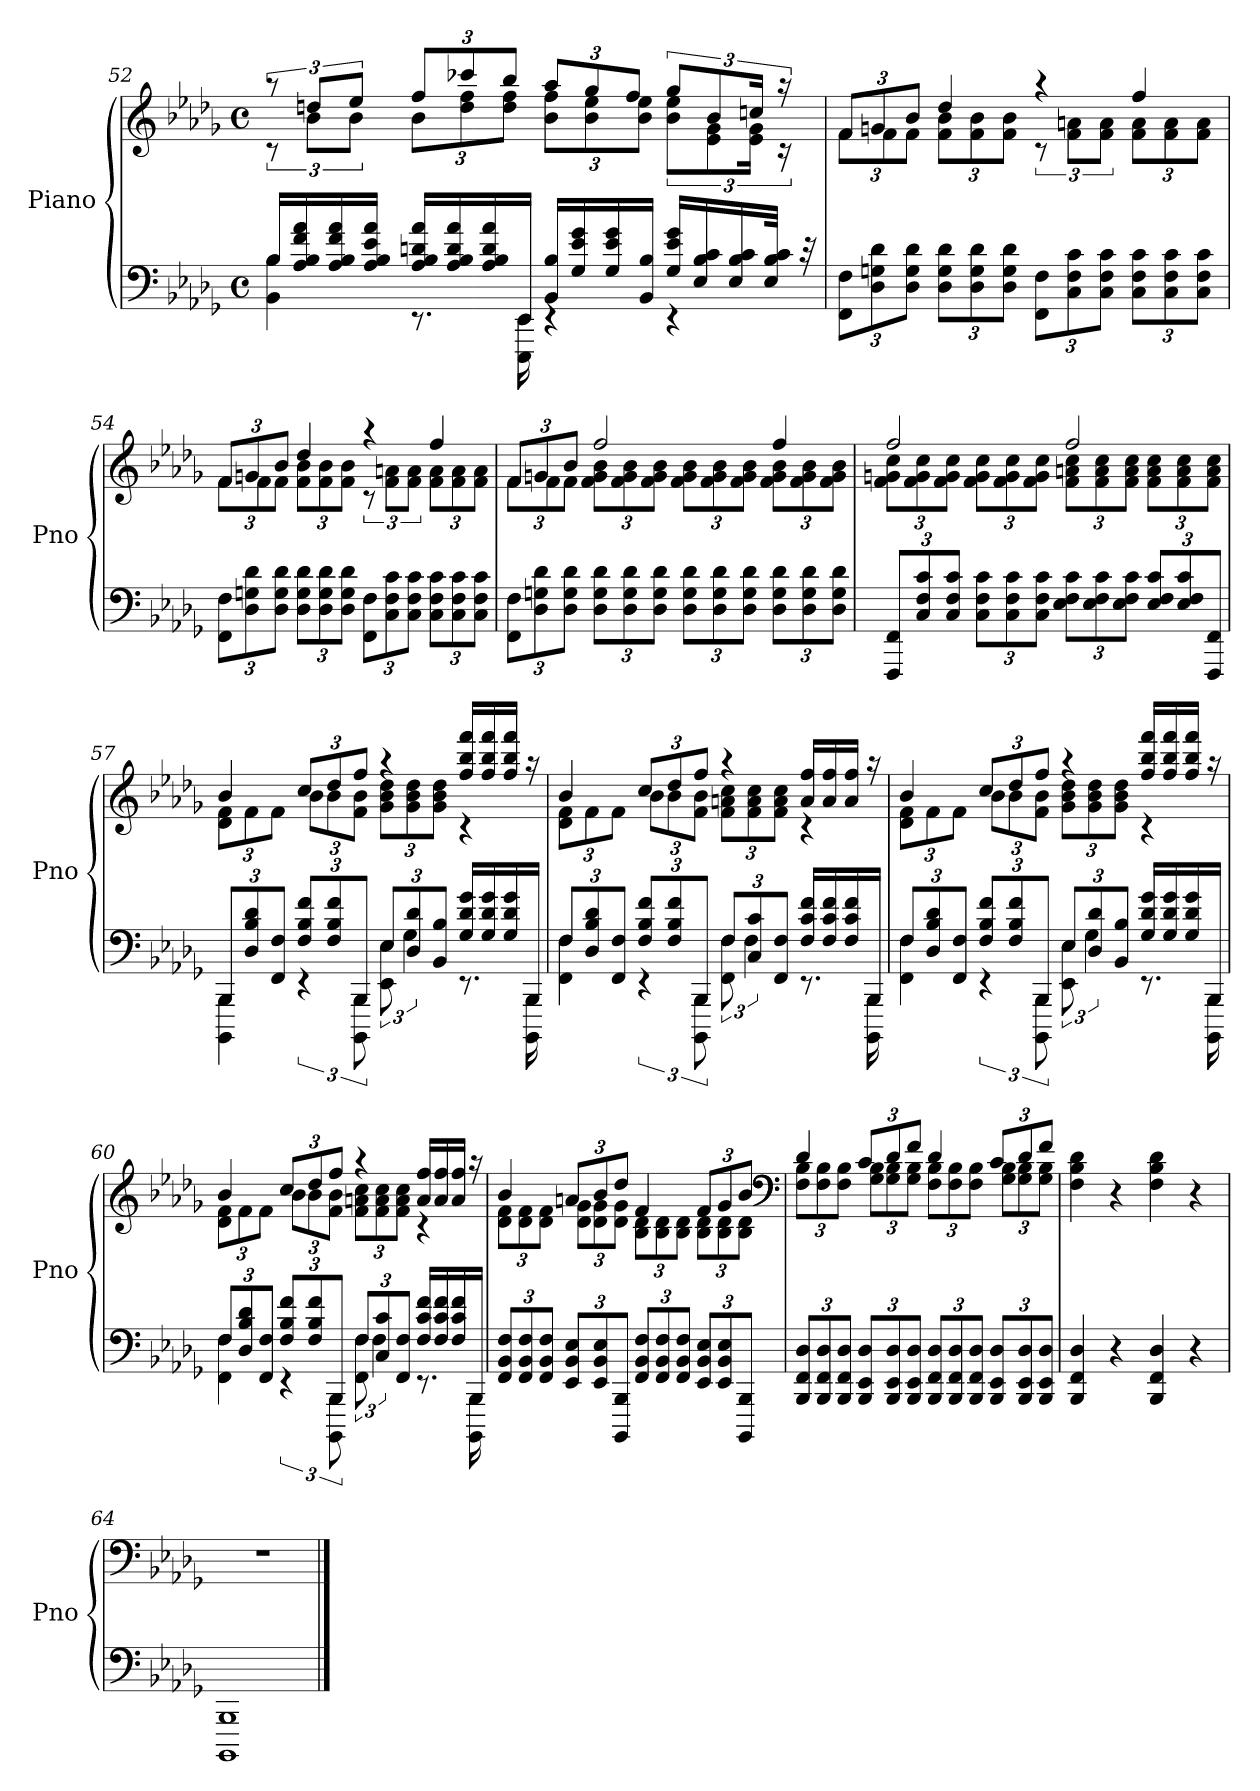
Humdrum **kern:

**kern	**kern
*part1	*part1
*staff2	*staff1
*I"Piano	*
*I'Pno	*
*clefF4	*clefG2
*k[b-e-a-d-g-]	*k[b-e-a-d-g-]
*M4/4	*M4/4
*met(c)	*met(c)
=52	=52
*^	*^
16B-LL	4BB- 4B-	12raa	12rc
16A- 16B- 16f 16a-	.	.	.
.	.	12ddnL	12b-L
16A- 16B- 16f 16a-	.	.	.
.	.	12ee-J	12b-J
16A- 16B- 16e- 16a-JJ	.	.	.
16A- 16B- 16dn 16a-LL	8.rEE	12ffL	12b-L
16A- 16B- 16d 16a-	.	.	.
.	.	12ccc-X	12dd 12ff
16A- 16B- 16d 16a-	.	.	.
.	.	12bb-J	12dd 12ffJ
16EE-JJ	16EEE- 16EE-	.	.
16BB- 16B-LL	4rEE	12aa-L	12b- 12ffL
16G- 16e- 16g-	.	.	.
.	.	12gg-	12b- 12ee-
16G- 16e- 16g-	.	.	.
.	.	12ffJ	12b- 12ee-J
16BB- 16B-JJ	.	.	.
16G- 16e- 16g-LL	4rEE	12gg-L	12b- 12ee-L
16E- 16B- 16c	.	.	.
.	.	12b-	12e- 12g-
16E- 16B- 16c	.	.	.
.	.	24ccnJk	24e- 24g-Jk
32E- 32B- 32cJJk	.	.	.
.	.	24raa	24rc
32rc	.	.	.
*v	*v	*	*
=53	=53	=53
12FF 12FL	12fL	12fL
12D- 12Gn 12d-	12gn	12f
12D- 12G 12d-J	12b-J	12fJ
12D- 12G 12d-L	4dd-	12f 12b-L
12D- 12G 12d-	.	12f 12b-
12D- 12G 12d-J	.	12f 12b-J
12FF 12FL	4raa	12rc
12C 12F 12c	.	12f 12anL
12C 12F 12cJ	.	12f 12aJ
12C 12F 12cL	4ff	12f 12aL
12C 12F 12c	.	12f 12a
12C 12F 12cJ	.	12f 12aJ
=54	=54	=54
12FF 12FL	12fL	12fL
12D- 12Gn 12d-	12gn	12f
12D- 12G 12d-J	12b-J	12fJ
12D- 12G 12d-L	4dd-	12f 12b-L
12D- 12G 12d-	.	12f 12b-
12D- 12G 12d-J	.	12f 12b-J
12FF 12FL	4raa	12rc
12C 12F 12c	.	12f 12anL
12C 12F 12cJ	.	12f 12aJ
12C 12F 12cL	4ff	12f 12aL
12C 12F 12c	.	12f 12a
12C 12F 12cJ	.	12f 12aJ
=55	=55	=55
12FF 12FL	12fL	12fL
12D- 12Gn 12d-	12gn	12f
12D- 12G 12d-J	12b-J	12fJ
12D- 12G 12d-L	2ff	12f 12g 12b-L
12D- 12G 12d-	.	12f 12g 12b-
12D- 12G 12d-J	.	12f 12g 12b-J
12D- 12G 12d-L	.	12f 12g 12b-L
12D- 12G 12d-	.	12f 12g 12b-
12D- 12G 12d-J	.	12f 12g 12b-J
12D- 12G 12d-L	4ff	12f 12g 12b-L
12D- 12G 12d-	.	12f 12g 12b-
12D- 12G 12d-J	.	12f 12g 12b-J
=56	=56	=56
12FFF 12FFL	2ff	12f 12gn 12ccL
12C 12F 12c	.	12f 12g 12cc
12C 12F 12cJ	.	12f 12g 12ccJ
12C 12F 12cL	.	12f 12g 12ccL
12C 12F 12c	.	12f 12g 12cc
12C 12F 12cJ	.	12f 12g 12ccJ
12E- 12F 12cL	2ff	12f 12an 12ccL
12E- 12F 12c	.	12f 12a 12cc
12E- 12F 12cJ	.	12f 12a 12ccJ
12E- 12F 12cL	.	12f 12a 12ccL
12E- 12F 12c	.	12f 12a 12cc
12FFF 12FFJ	.	12f 12a 12ccJ
=57	=57	=57
*^	*	*
12BBB-L	4BBBB- 4BBB-	4b-	12d- 12fL
12D- 12B- 12d-	.	.	12f
12FF 12FJ	.	.	12fJ
12F 12B- 12fL	6rEE	12ccL	12b-L
12F 12B- 12f	.	12dd-	12b-
12BBB-J	12BBBB- 12BBB-	12ffJ	12f 12b-J
12E-L	12EE- 12E-	4raa	12g- 12b- 12dd-L
12D- 12d-	6G-	.	12g- 12b- 12dd-
12BB- 12B-J	.	.	12g- 12b- 12dd-J
16G- 16d- 16g-LL	8.rEE	16ff 16bb- 16fffLL	4rc
16G- 16d- 16g-	.	16ff 16bb- 16fff	.
16G- 16d- 16g-	.	16ff 16bb- 16fffJJ	.
16BBB-JJ	16BBBB- 16BBB-	16raa	.
=58	=58	=58	=58
12FL	4FF 4F	4b-	12d- 12fL
12D- 12B- 12d-	.	.	12f
12FF 12FJ	.	.	12fJ
12F 12B- 12fL	6rEE	12ccL	12b-L
12F 12B- 12f	.	12dd-	12b-
12BBB-J	12BBBB- 12BBB-	12ffJ	12f 12b-J
12FL	12FF 12F	4raa	12f 12an 12ccL
12C 12c	6F	.	12f 12a 12cc
12FF 12FJ	.	.	12f 12a 12ccJ
16F 16c 16fLL	8.rEE	16a 16ffLL	4rc
16F 16c 16f	.	16a 16ff	.
16F 16c 16f	.	16a 16ffJJ	.
16BBB-JJ	16BBBB- 16BBB-	16raa	.
=59	=59	=59	=59
12FL	4FF 4F	4b-	12d- 12fL
12D- 12B- 12d-	.	.	12f
12FF 12FJ	.	.	12fJ
12F 12B- 12fL	6rEE	12ccL	12b-L
12F 12B- 12f	.	12dd-	12b-
12BBB-J	12BBBB- 12BBB-	12ffJ	12f 12b-J
12E-L	12EE- 12E-	4raa	12g- 12b- 12dd-L
12D- 12d-	6G-	.	12g- 12b- 12dd-
12BB- 12B-J	.	.	12g- 12b- 12dd-J
16G- 16d- 16g-LL	8.rEE	16ff 16bb- 16fffLL	4rc
16G- 16d- 16g-	.	16ff 16bb- 16fff	.
16G- 16d- 16g-	.	16ff 16bb- 16fffJJ	.
16BBB-JJ	16BBBB- 16BBB-	16raa	.
=60	=60	=60	=60
12FL	4FF 4F	4b-	12d- 12fL
12D- 12B- 12d-	.	.	12f
12FF 12FJ	.	.	12fJ
12F 12B- 12fL	6rEE	12ccL	12b-L
12F 12B- 12f	.	12dd-	12b-
12BBB-J	12BBBB- 12BBB-	12ffJ	12f 12b-J
12FL	12FF 12F	4raa	12f 12an 12ccL
12C 12c	6F	.	12f 12a 12cc
12FF 12FJ	.	.	12f 12a 12ccJ
16F 16c 16fLL	8.rEE	16a 16ffLL	4rc
16F 16c 16f	.	16a 16ff	.
16F 16c 16f	.	16a 16ffJJ	.
16BBB-JJ	16BBBB- 16BBB-	16raa	.
*v	*v	*	*
=61	=61	=61
12FF 12BB- 12FL	4b-	12d- 12fL
12FF 12BB- 12F	.	12d- 12f
12FF 12BB- 12FJ	.	12d- 12fJ
12EE- 12BB- 12E-L	12anL	12d- 12g-L
12EE- 12BB- 12E-	12b-	12d- 12g-
12BBBB- 12BBB-J	12dd-J	12d- 12g-J
12FF 12BB- 12FL	4f	12B- 12d-L
12FF 12BB- 12F	.	12B- 12d-
12FF 12BB- 12FJ	.	12B- 12d-J
12EE- 12BB- 12E-L	12fL	12B- 12d-L
12EE- 12BB- 12E-	12g-	12B- 12d-
12BBBB- 12BBB-J	12b-J	12B- 12d-J
*	*clefF4	*
=62	=62	=62
12BBB- 12FF 12D-L	4d-	12F 12B-L
12BBB- 12FF 12D-	.	12F 12B-
12BBB- 12FF 12D-J	.	12F 12B-J
12BBB- 12EE- 12D-L	12cL	12G- 12B-L
12BBB- 12EE- 12D-	12d-	12G- 12B-
12BBB- 12EE- 12D-J	12fJ	12G- 12B-J
12BBB- 12FF 12D-L	4d-	12F 12B-L
12BBB- 12FF 12D-	.	12F 12B-
12BBB- 12FF 12D-J	.	12F 12B-J
12BBB- 12EE- 12D-L	12cL	12G- 12B-L
12BBB- 12EE- 12D-	12d-	12G- 12B-
12BBB- 12EE- 12D-J	12fJ	12G- 12B-J
*	*v	*v
=63	=63
4BBB- 4FF 4D-	4F 4B- 4d-
4r	4r
4BBB- 4FF 4D-	4F 4B- 4d-
4r	4r
=64	=64
1BBBB- 1BBB-	1r
==	==
*-	*-
